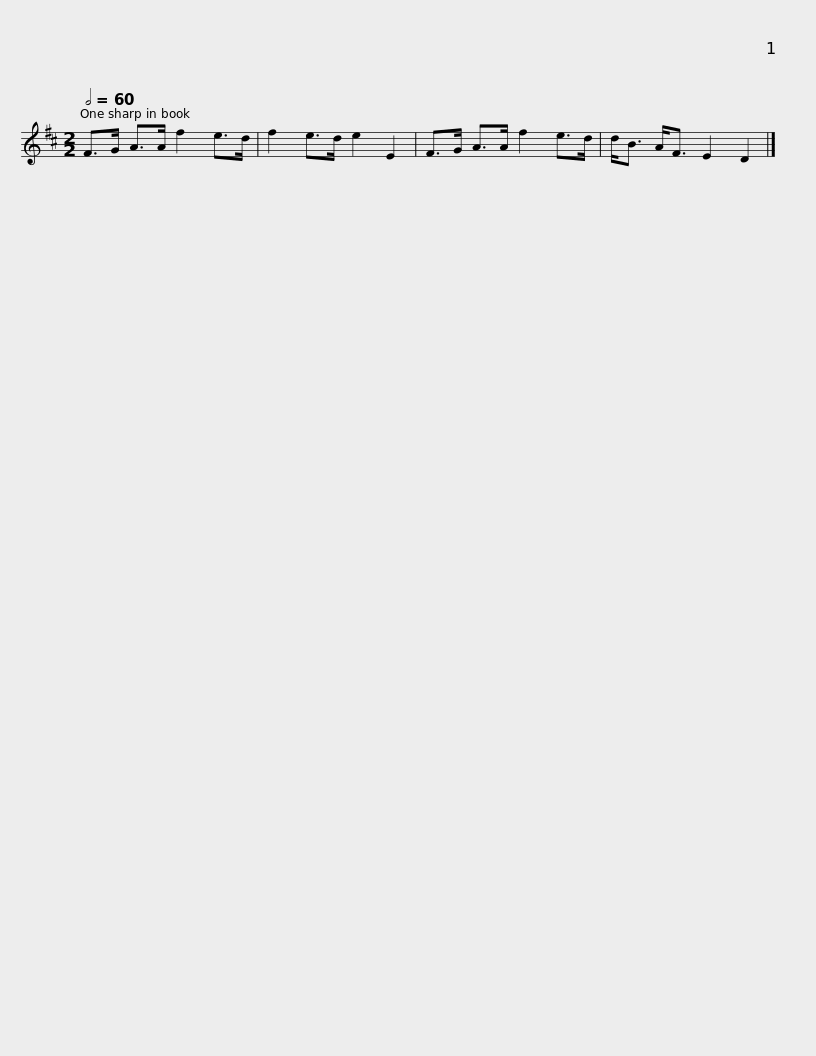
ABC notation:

X:1
L:1/8
Q:1/2=60
M:2/2
I:linebreak $
K:D
V:1 treble
V:1
 F>G A>A f2 e>d | f2 e>d e2 E2 | F>G A>A f2 e>d | d<B A<F E2 D2 |] %4
